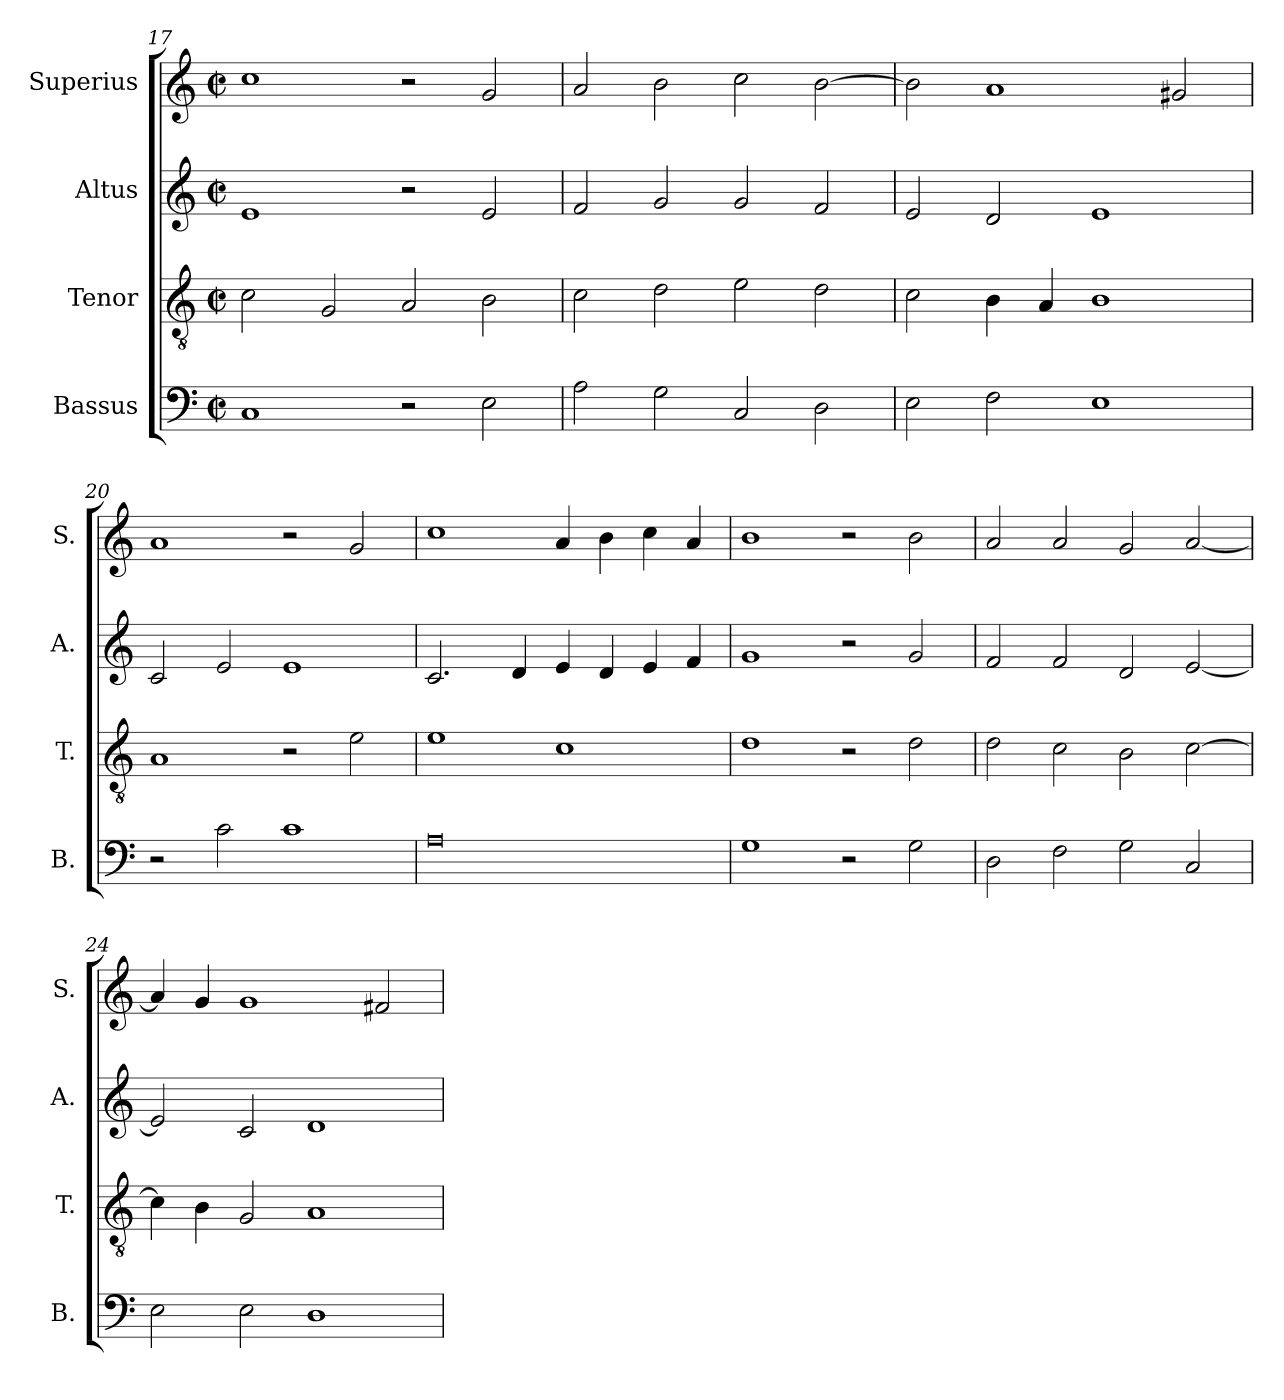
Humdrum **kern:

**kern	**kern	**kern	**kern
*part4	*part3	*part2	*part1
*staff4	*staff3	*staff2	*staff1
*I"Bassus	*I"Tenor	*I"Altus	*I"Superius
*I'B.	*I'T.	*I'A.	*I'S.
*clefF4	*clefGv2	*clefG2	*clefG2
*	*ITrd7c12	*	*
*k[]	*k[]	*k[]	*k[]
*C:	*C:	*C:	*C:
*M2/2	*M2/2	*M2/2	*M2/2
*met(c|)	*met(c|)	*met(c|)	*met(c|)
=17	=17	=17	=17
1Ci	2Ci\	1ei	1cci
.	2GGi/	.	.
2r	2AAi/	2r	2r
2Ei\	2BBi\	2ei/	2gi/
=18	=18	=18	=18
2Ai\	2Ci\	2fi/	2ai/
2Gi\	2Di\	2gi/	2bi\
2Ci/	2Ei\	2gi/	2cci\
2Di\	2Di\	2fi/	[>2bi\
!!LO:LB:g=z
=19	=19	=19	=19
2Ei\	2Ci\	2ei/	2bi\]
2Fi\	4BBi\	2di/	1ai
.	4AAi/	.	.
1Ei	1BBi	1ei	.
.	.	.	2g#Xi/
=20	=20	=20	=20
2r	1AAi	2ci/	1ai
2ci\	.	2ei/	.
1ci	2r	1ei	2r
.	2Ei\	.	2gi/
=21	=21	=21	=21
0Ai	1Ei	2.ci/	1cci
.	.	4di/	.
.	1Ci	4ei/	4ai/
.	.	4di/	4bi\
.	.	4ei/	4cci\
.	.	4fi/	4ai/
=22	=22	=22	=22
1Gi	1Di	1gi	1bi
2r	2r	2r	2r
2Gi\	2Di\	2gi/	2bi\
=23	=23	=23	=23
2Di\	2Di\	2fi/	2ai/
2Fi\	2Ci\	2fi/	2ai/
2Gi\	2BBi\	2di/	2gi/
2Ci/	[>2Ci\	[<2ei/	[<2ai/
!!LO:LB:g=z
=24	=24	=24	=24
2Ei\	4Ci\]	2ei/]	4ai/]
.	4BBi\	.	4gi/
2Ei\	2GGi/	2ci/	1gi
1Di	1AAi	1di	.
.	.	.	2f#Xi/
=	=	=	=
*-	*-	*-	*-
